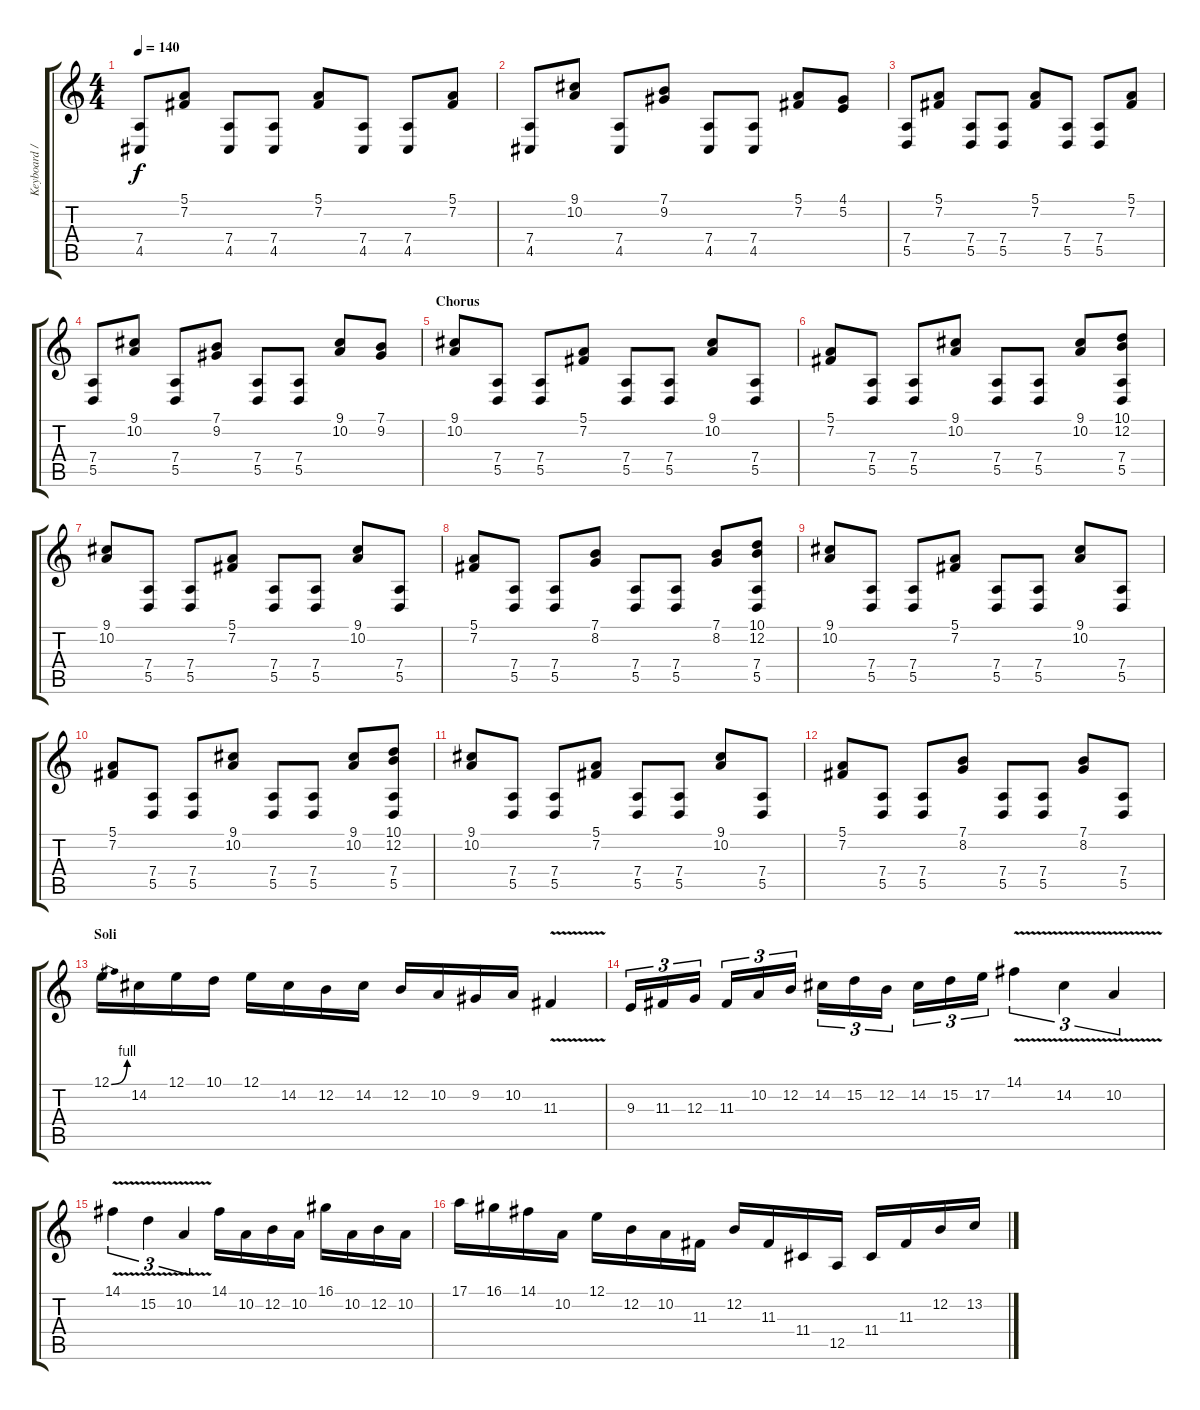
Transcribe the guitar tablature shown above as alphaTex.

\track ("Keyboard / Flute" "Keyboard /") {instrument lead2sawtooth}
\staff {score tabs}
\tuning (E4 B3 G3 D3 A2 E2) {hide}
\ts (4 4)
\tempo 140
\clef g2
\ks c
(7.4 4.5).8{dy f} (5.1 7.2).8 (7.4 4.5).8 (7.4 4.5).8 (5.1 7.2).8 (7.4 4.5).8 (7.4 4.5).8 (5.1 7.2).8 |
(7.4 4.5).8 (9.1 10.2).8 (7.4 4.5).8 (7.1 9.2).8 (7.4 4.5).8 (7.4 4.5).8 (5.1 7.2).8 (4.1 5.2).8 |
(7.4 5.5).8 (5.1 7.2).8 (7.4 5.5).8 (7.4 5.5).8 (5.1 7.2).8 (7.4 5.5).8 (7.4 5.5).8 (5.1 7.2).8 |
(7.4 5.5).8 (9.1 10.2).8 (7.4 5.5).8 (7.1 9.2).8 (7.4 5.5).8 (7.4 5.5).8 (9.1 10.2).8 (7.1 9.2).8 |
\section ("" "Chorus")
(9.1 10.2).8 (7.4 5.5).8 (7.4 5.5).8 (5.1 7.2).8 (7.4 5.5).8 (7.4 5.5).8 (9.1 10.2).8 (7.4 5.5).8 |
(5.1 7.2).8 (7.4 5.5).8 (7.4 5.5).8 (9.1 10.2).8 (7.4 5.5).8 (7.4 5.5).8 (9.1 10.2).8 (10.1 12.2 7.4 5.5).8 |
(9.1 10.2).8 (7.4 5.5).8 (7.4 5.5).8 (5.1 7.2).8 (7.4 5.5).8 (7.4 5.5).8 (9.1 10.2).8 (7.4 5.5).8 |
(5.1 7.2).8 (7.4 5.5).8 (7.4 5.5).8 (7.1 8.2).8 (7.4 5.5).8 (7.4 5.5).8 (7.1 8.2).8 (10.1 12.2 7.4 5.5).8 |
(9.1 10.2).8 (7.4 5.5).8 (7.4 5.5).8 (5.1 7.2).8 (7.4 5.5).8 (7.4 5.5).8 (9.1 10.2).8 (7.4 5.5).8 |
(5.1 7.2).8 (7.4 5.5).8 (7.4 5.5).8 (9.1 10.2).8 (7.4 5.5).8 (7.4 5.5).8 (9.1 10.2).8 (10.1 12.2 7.4 5.5).8 |
(9.1 10.2).8 (7.4 5.5).8 (7.4 5.5).8 (5.1 7.2).8 (7.4 5.5).8 (7.4 5.5).8 (9.1 10.2).8 (7.4 5.5).8 |
(5.1 7.2).8 (7.4 5.5).8 (7.4 5.5).8 (7.1 8.2).8 (7.4 5.5).8 (7.4 5.5).8 (7.1 8.2).8 (7.4 5.5).8 |
\section ("" "Soli")
12.1{be (bend 0 0 60 4)}.16{volume 13} 14.2.16 12.1.16 10.1.16 12.1.16 14.2.16 12.2.16 14.2.16 12.2.16 10.2.16 9.2.16 10.2.16 11.3{v}.4 |
9.3.16{tu (3 2)} 11.3.16{tu (3 2)} 12.3.16{tu (3 2)} 11.3.16{tu (3 2)} 10.2.16{tu (3 2)} 12.2.16{tu (3 2)} 14.2.16{tu (3 2)} 15.2.16{tu (3 2)} 12.2.16{tu (3 2)} 14.2.16{tu (3 2)} 15.2.16{tu (3 2)} 17.2.16{tu (3 2)} 14.1{v}.4{tu (3 2)} 14.2{v}.4{tu (3 2)} 10.2{v}.4{tu (3 2)} |
14.1{v}.4{tu (3 2)} 15.2{v}.4{tu (3 2)} 10.2{v}.4{tu (3 2)} 14.1.16 10.2.16 12.2.16 10.2.16 16.1.16 10.2.16 12.2.16 10.2.16 |
17.1.16 16.1.16 14.1.16 10.2.16 12.1.16 12.2.16 10.2.16 11.3.16 12.2.16 11.3.16 11.4.16 12.5.16 11.4.16 11.3.16 12.2.16 13.2.16
